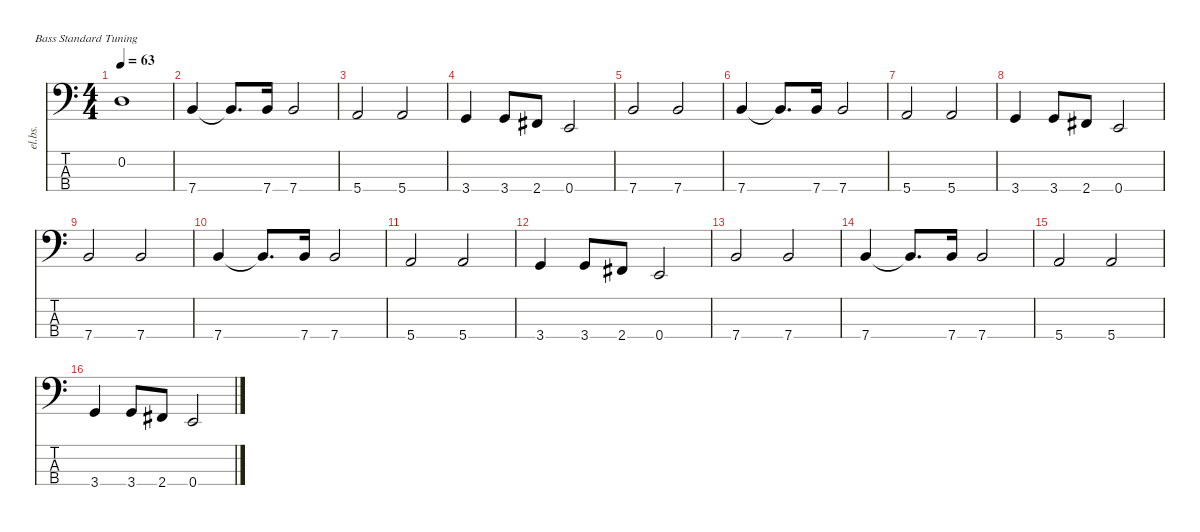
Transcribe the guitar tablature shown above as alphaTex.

\defaultSystemsLayout 4
\hideDynamics
\bracketExtendMode nobrackets
\otherSystemsTrackNameOrientation horizontal
\track ("Bass" "el.bs.") {instrument electricbassfinger}
\staff {score tabs}
\tuning (G2 D2 A1 E1)
\ts (4 4)
\beaming (8 2 2 2 2)
\tempo 63
\clef f4
\ks c
0.2.1{dy f instrument electricbassfinger} |
7.4.4 7.4{t}.8{d} 7.4.16 7.4.2 |
5.4.2 5.4.2 |
3.4.4 3.4.8 2.4{acc #}.8 0.4.2 |
7.4.2 7.4.2 |
7.4.4 7.4{t}.8{d} 7.4.16 7.4.2 |
5.4.2 5.4.2 |
3.4.4 3.4.8 2.4{acc #}.8 0.4.2 |
7.4.2 7.4.2 |
7.4.4 7.4{t}.8{d} 7.4.16 7.4.2 |
5.4.2 5.4.2 |
3.4.4 3.4.8 2.4{acc #}.8 0.4.2 |
7.4.2 7.4.2 |
7.4.4 7.4{t}.8{d} 7.4.16 7.4.2 |
5.4.2 5.4.2 |
3.4.4 3.4.8 2.4{acc #}.8 0.4.2
